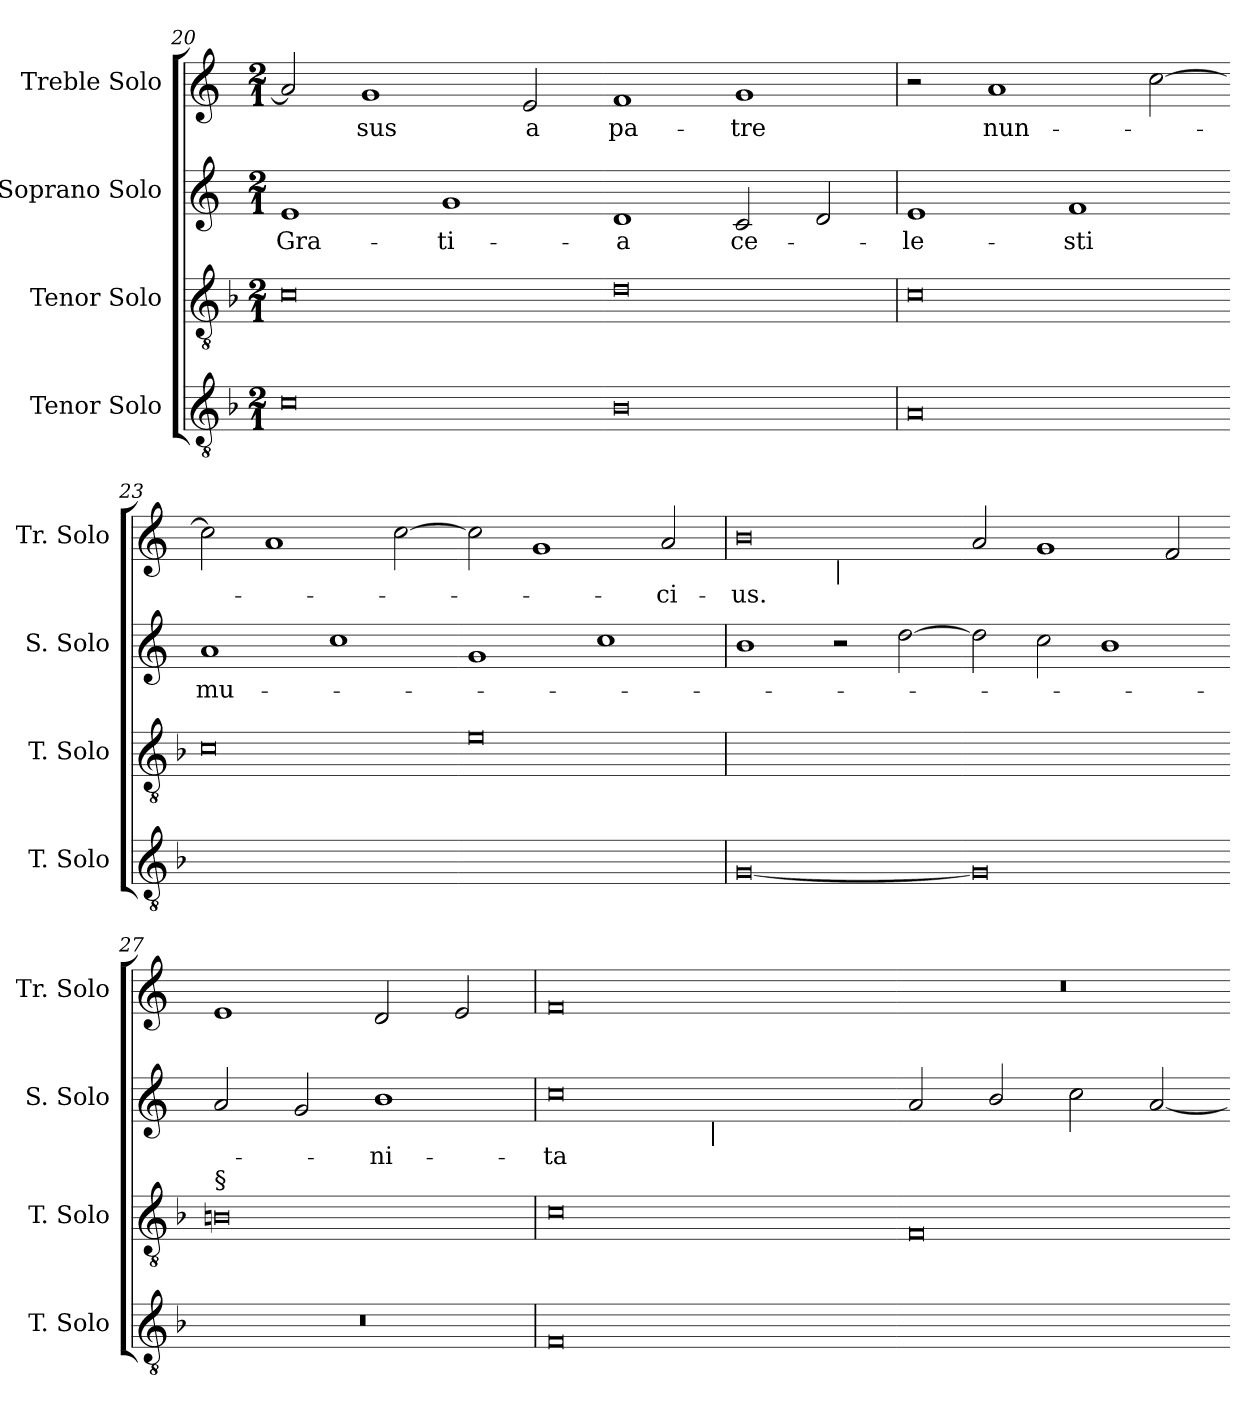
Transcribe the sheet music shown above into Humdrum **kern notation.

**kern	**kern	**kern	**text	**kern	**text
*part4	*part3	*part2	*part2	*part1	*part1
*staff4	*staff3	*staff2	*staff2	*staff1	*staff1
*I"Tenor Solo	*I"Tenor Solo	*I"Soprano Solo	*	*I"Treble Solo	*
*I'T. Solo	*I'T. Solo	*I'S. Solo	*	*I'Tr. Solo	*
*clefGv2	*clefGv2	*clefG2	*	*clefG2	*
*ITrd7c12	*ITrd7c12	*	*	*	*
*k[b-]	*k[b-]	*k[]	*	*k[]	*
*F:	*F:	*C:	*	*C:	*
*M2/1	*M2/1	*M2/1	*	*M2/1	*
=20	=20	=20	=20	=20	=20
!	!	!	!LO:LY:b:color=#000000	!	!
0Ci	0Ci	1ei	Gra-	2ai/]	.
!	!	!	!	!	!LO:LY:b:color=#000000
.	.	.	.	1gi	-sus
!	!	!	!LO:LY:b:color=#000000	!	!
.	.	1gi	-ti-	.	.
!	!	!	!	!	!LO:LY:b:color=#000000
.	.	.	.	2ei/	a
=21-	=21-	=21-	=21-	=21-	=21-
!	!	!	!LO:LY:b:color=#000000	!	!
!	!	!	!	!	!LO:LY:b:color=#000000
0BB-i	0Di	1di	-a	1fi	pa-
!	!	!	!LO:LY:b:color=#000000	!	!
!	!	!	!	!	!LO:LY:b:color=#000000
.	.	2ci/	ce-	1gi	-tre
.	.	2di/	.	.	.
=22	=22	=22	=22	=22	=22
!	!	!	!LO:LY:b:color=#000000	!	!
0AAi	0Ci	1ei	-le-	2r	.
!	!	!	!	!	!LO:LY:b:color=#000000
.	.	.	.	1ai	nun-
!	!	!	!LO:LY:b:color=#000000	!	!
.	.	1fi	-sti	.	.
.	.	.	.	[>2cci\	.
=23-	=23-	=23-	=23-	=23-	=23-
!	!	!	!LO:LY:b:color=#000000	!	!
[>0Ciyy	0Ci	1ai	mu-	2cci\]	.
.	.	.	.	1ai	.
.	.	1cci	.	.	.
.	.	.	.	[>2cci\	.
=24-	=24-	=24-	=24-	=24-	=24-
0Ciyy]	0Ei	1gi	.	2cci\]	.
.	.	.	.	1gi	.
.	.	1cci	.	.	.
!	!	!	!	!	!LO:LY:b:color=#000000
.	.	.	.	2ai/	-ci-
!!LO:LB:g=z
=25	=25	=25	=25	=25	=25
!	!	!	!	!LO:TX:b:i:t=-	!
!	!	!	!	!	!LO:LY:b:color=#000000
*	*	*	*	*^	*
[<0GGi	[>0Diyy	1bi	.	0bi	1ryy	-us.
!	!	!	!	!	!LO:TX:b:i:t=|	!
.	.	2r	.	.	1ryy	.
.	.	[>2ddi\	.	.	.	.
*	*	*	*	*v	*v	*
=26-	=26-	=26-	=26-	=26-	=26-
0GGi]	0Diyy]	2ddi\]	.	2ai/	.
.	.	2cci\	.	1gi	.
.	.	1bi	.	.	.
.	.	.	.	2fi/	.
=27-	=27-	=27-	=27-	=27-	=27-
!	!LO:TX:a:t=§	!	!	!	!
!LO:N:vis=1	!	!	!	!	!
0r	0BBni	2ai/	.	1ei	.
.	.	2gi/	.	.	.
!	!	!	!LO:LY:b:color=#000000	!	!
.	.	1bi	-ni-	2di/	.
.	.	.	.	2ei/	.
=28	=28	=28	=28	=28	=28
!	!	!	!LO:LY:b:color=#000000	!	!
*	*	*^	*	*	*
0FFi	0Ci	0cci	2ryy	-ta	0fi	.
.	.	.	8ryy	.	.	.
.	.	.	16ryy	.	.	.
.	.	.	32ryy	.	.	.
.	.	.	128.ryy	.	.	.
!	!	!	!LO:TX:b:i:t=|	!	!	!
.	.	.	1ryy	.	.	.
.	.	.	4ryy	.	.	.
.	.	.	64ryy	.	.	.
.	.	.	256ryy	.	.	.
=29-	=29-	=29-	=29-	=29-	=29-	=29-
!	!	!	!	!	!LO:N:vis=1	!
*	*	*v	*v	*	*	*
[>0Ciyy	0FFi	2ai/	.	0r	.
.	.	2bi/	.	.	.
.	.	2cci\	.	.	.
.	.	[<2ai/	.	.	.
=-	=-	=-	=-	=-	=-
*-	*-	*-	*-	*-	*-
